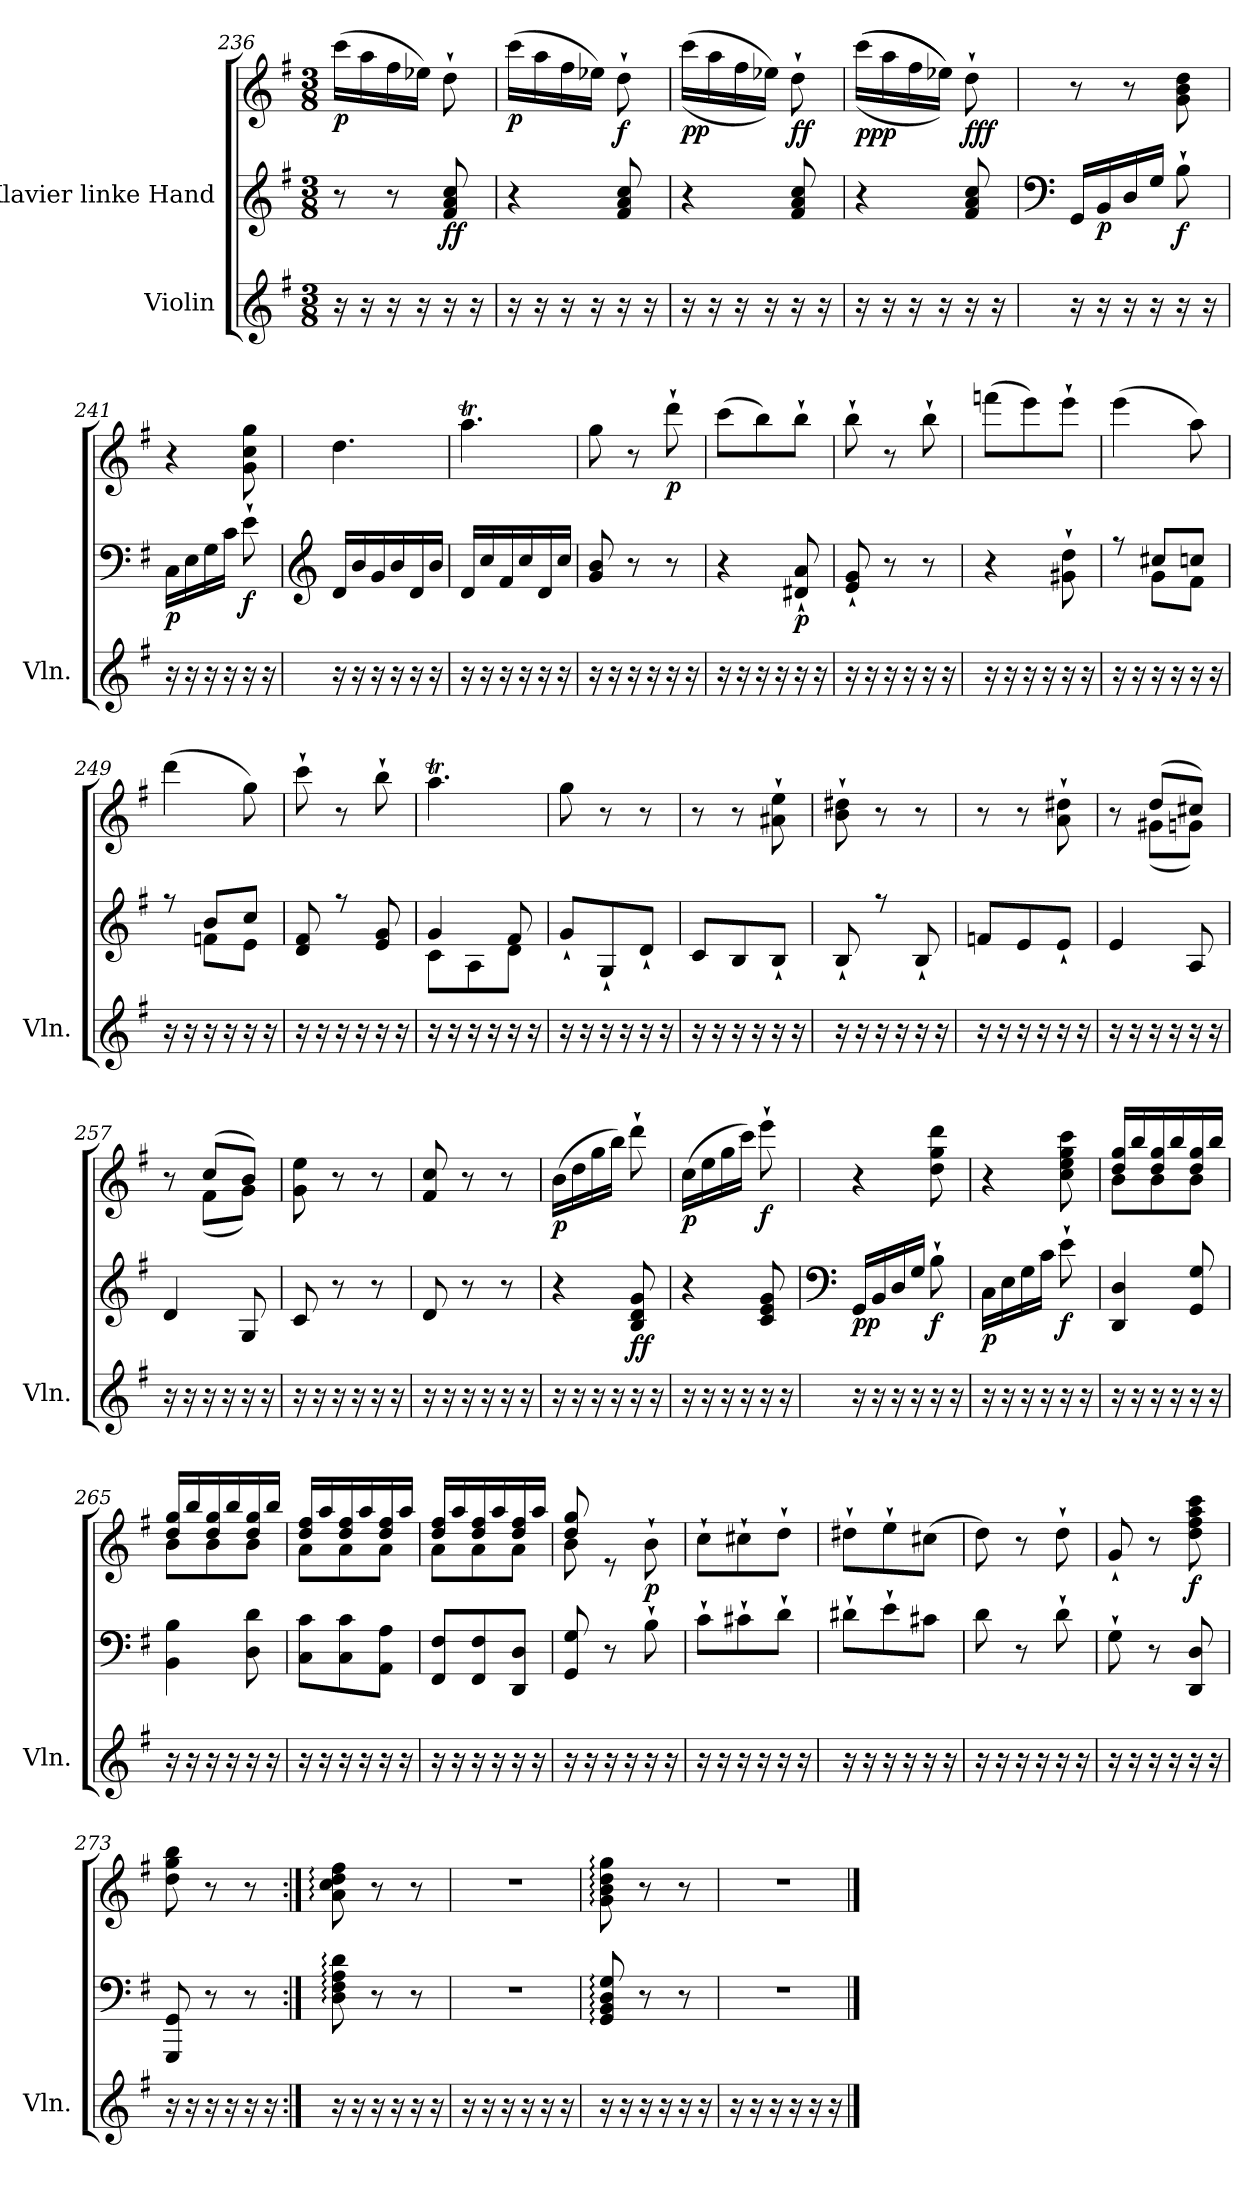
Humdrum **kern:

**kern	**kern	**kern	**dynam
*part2	*part1	*part1	*part1
*staff3	*staff2	*staff1	*staff1/2
*I"Violin	*I"Klavier linke Hand	*	*
*I'Vln.	*	*	*
*clefG2	*clefG2	*clefG2	*
*k[f#]	*k[f#]	*k[f#]	*
*M3/8	*M3/8	*M3/8	*
=236	=236	=236	=236
!	!	!	!LO:DY:b
16r	8r	(>16ccc\LL	p
16r	.	16aa\	.
16r	8r	16ff#\	.
16r	.	16ee-X\JJ)	.
!	!	!	!LO:DY:b=2
!	!	!	!LO:DY:n=1:b
16r	8f#/ 8a/ 8cc/	8dd`\	f f
16r	.	.	.
=237	=237	=237	=237
!	!	!	!LO:DY:b
16r	4r	(>16ccc\LL	p
16r	.	16aa\	.
16r	.	16ff#\	.
16r	.	16ee-X\JJ)	.
!	!	!	!LO:DY:b
16r	8f#/ 8a/ 8cc/	8dd`\	f
16r	.	.	.
=238	=238	=238	=238
!	!	!	!LO:DY:b
!	!	!	!LO:DY:n=1:b
16r	4r	(>(>16ccc\LL	p p
16r	.	16aa\	.
16r	.	16ff#\	.
16r	.	16ee-X\JJ))	.
!	!	!	!LO:DY:n=2:b
!	!	!	!LO:DY:n=3:b
16r	8f#/ 8a/ 8cc/	8dd`\	f f
16r	.	.	.
=239	=239	=239	=239
!	!	!	!LO:DY:b
!	!	!	!LO:DY:n=1:b
!	!	!	!LO:DY:n=2:b
16r	4r	(>(>(>16ccc\LL	p p p
16r	.	16aa\	.
16r	.	16ff#\	.
16r	.	16ee-X\JJ)))	.
!	!	!	!LO:DY:n=3:b
!	!	!	!LO:DY:n=4:b
!	!	!	!LO:DY:n=5:b
16r	8f#/ 8a/ 8cc/	8dd`\	f f f
16r	.	.	.
=240	=240	=240	=240
*	*clefF4	*	*
16r	16GG/LL	8r	.
!	!	!	!LO:DY:b=2
16r	16BB/	.	p
16r	16D/	8r	.
16r	16G/JJ	.	.
!	!	!	!LO:DY:b=2
16r	8B`\	8g\ 8b\ 8dd\	f
16r	.	.	.
!!LO:LB:g=z
=241	=241	=241	=241
!	!	!	!LO:DY:b=2
16r	16C\LL	4r	p
16r	16E\	.	.
16r	16G\	.	.
16r	16c\JJ	.	.
!	!	!	!LO:DY:b=2
16r	8e`\	8g\ 8cc\ 8gg\	f
16r	.	.	.
=242	=242	=242	=242
*	*clefG2	*	*
16r	16d/LL	4.dd\	.
16r	16b/	.	.
16r	16g/	.	.
16r	16b/	.	.
16r	16d/	.	.
16r	16b/JJ	.	.
=243	=243	=243	=243
16r	16d/LL	4.aaT\	.
16r	16cc/	.	.
16r	16f#/	.	.
16r	16cc/	.	.
16r	16d/	.	.
16r	16cc/JJ	.	.
=244	=244	=244	=244
16r	8g/ 8b/	8gg\	.
16r	.	.	.
16r	8r	8r	.
16r	.	.	.
!	!	!	!LO:DY:b
16r	8r	8ddd`\	p
16r	.	.	.
=245	=245	=245	=245
16r	4r	(>8ccc\L	.
16r	.	.	.
16r	.	8bb\)	.
16r	.	.	.
!	!	!	!LO:DY:b=2
16r	8d#X/` 8a/`	8bb`\J	p
16r	.	.	.
=246	=246	=246	=246
16r	8e/` 8g/`	8bb`\	.
16r	.	.	.
16r	8r	8r	.
16r	.	.	.
16r	8r	8bb`\	.
16r	.	.	.
=247	=247	=247	=247
16r	4r	(>8fffn\L	.
16r	.	.	.
16r	.	8eee\)	.
16r	.	.	.
16r	8g#X\` 8dd\`	8eee`\J	.
16r	.	.	.
!!LO:PB:g=z
=248	=248	=248	=248
*	*^	*	*
16r	8ryy	8rff	(>4eee\	.
16r	.	.	.	.
16r	8cc#X/L	8g\L	.	.
16r	.	.	.	.
16r	8ccn/J	8f#\J	8aa\)	.
16r	.	.	.	.
=249	=249	=249	=249	=249
16r	8ryy	8rff	(>4ddd\	.
16r	.	.	.	.
16r	8b/L	8fn\L	.	.
16r	.	.	.	.
16r	8cc/J	8e\J	8gg\)	.
16r	.	.	.	.
=250	=250	=250	=250	=250
16r	4.ryy	8d/ 8f#/	8ccc`\	.
16r	.	.	.	.
16r	.	8rff	8r	.
16r	.	.	.	.
16r	.	8e/ 8g/	8bb`\	.
16r	.	.	.	.
=251	=251	=251	=251	=251
16r	4g/	8c\L	4.aaT\	.
16r	.	.	.	.
16r	.	8A\	.	.
16r	.	.	.	.
16r	8f#/	8d\J	.	.
16r	.	.	.	.
=252	=252	=252	=252	=252
16r	4.rddyy	8g`/L	8gg\	.
16r	.	.	.	.
16r	.	8G`/	8r	.
16r	.	.	.	.
16r	.	8d`/J	8r	.
16r	.	.	.	.
=253	=253	=253	=253	=253
16r	4.ryy	8c/L	8r	.
16r	.	.	.	.
16r	.	8B/	8r	.
16r	.	.	.	.
16r	.	8B`/J	8a#X\` 8ee\`	.
16r	.	.	.	.
=254	=254	=254	=254	=254
16r	4.ryy	8B`/	8b\` 8dd#X\`	.
16r	.	.	.	.
16r	.	8rff	8r	.
16r	.	.	.	.
16r	.	8B`/	8r	.
16r	.	.	.	.
=255	=255	=255	=255	=255
16r	4.ryy	8fn/L	8r	.
16r	.	.	.	.
16r	.	8e/	8r	.
16r	.	.	.	.
16r	.	8e`/J	8a\` 8dd#X\`	.
16r	.	.	.	.
!!LO:LB:g=z
=256	=256	=256	=256	=256
*	*	*	*^	*
16r	4.ryy	4e/	8r	8ryy	.
16r	.	.	.	.	.
16r	.	.	(>8dd/L	(<8g#X\L	.
16r	.	.	.	.	.
16r	.	8A/	8cc#X/J)	8gn\J)	.
16r	.	.	.	.	.
*	*v	*v	*	*	*
!!LO:LB:g=z	!!
=257	=257	=257	=257	=257
16r	4d/	8r	8ryy	.
16r	.	.	.	.
16r	.	(>8cc/L	(<8f#\L	.
16r	.	.	.	.
16r	8G/	8b/J)	8g\J)	.
16r	.	.	.	.
*	*	*v	*v	*
=258	=258	=258	=258
16r	8c/	8g\ 8ee\	.
16r	.	.	.
16r	8r	8r	.
16r	.	.	.
16r	8r	8r	.
16r	.	.	.
=259	=259	=259	=259
16r	8d/	8f#/ 8cc/	.
16r	.	.	.
16r	8r	8r	.
16r	.	.	.
16r	8r	8r	.
16r	.	.	.
=260	=260	=260	=260
!	!	!	!LO:DY:b
16r	4r	(>16b\LL	p
16r	.	16dd\	.
16r	.	16gg\	.
16r	.	16bb\JJ)	.
!	!	!	!LO:DY:b=2
!	!	!	!LO:DY:n=1:b
16r	8B/ 8d/ 8g/	8ddd`\	f f
16r	.	.	.
=261	=261	=261	=261
!	!	!	!LO:DY:b
16r	4r	(>16cc\LL	p
16r	.	16ee\	.
16r	.	16gg\	.
16r	.	16ccc\JJ)	.
!	!	!	!LO:DY:b
16r	8c/ 8e/ 8g/	8eee`\	f
16r	.	.	.
=262	=262	=262	=262
*	*clefF4	*	*
!	!	!	!LO:DY:b=2
!	!	!	!LO:DY:n=1:b
16r	16GG/LL	4r	p p
16r	16BB/	.	.
16r	16D/	.	.
16r	16G/JJ	.	.
!	!	!	!LO:DY:n=2:b=2
16r	8B`\	8dd\ 8gg\ 8ddd\	f
16r	.	.	.
=263	=263	=263	=263
!	!	!	!LO:DY:b=2
16r	16C\LL	4r	p
16r	16E\	.	.
16r	16G\	.	.
16r	16c\JJ	.	.
!	!	!	!LO:DY:b=2
16r	8e`\	8cc\ 8ee\ 8gg\ 8ccc\	f
16r	.	.	.
!!LO:LB:g=z
=264	=264	=264	=264
*	*	*^	*
16r	4DD/ 4D/	16dd/ 16gg/LL	8b\L	.
16r	.	16bb/	.	.
16r	.	16dd/ 16gg/	8b\	.
16r	.	16bb/	.	.
16r	8GG/ 8G/	16dd/ 16gg/	8b\J	.
16r	.	16bb/JJ	.	.
=265	=265	=265	=265	=265
16r	4BB\ 4B\	16dd/ 16gg/LL	8b\L	.
16r	.	16bb/	.	.
16r	.	16dd/ 16gg/	8b\	.
16r	.	16bb/	.	.
16r	8D\ 8d\	16dd/ 16gg/	8b\J	.
16r	.	16bb/JJ	.	.
=266	=266	=266	=266	=266
16r	8C\ 8c\L	16dd/ 16ff#/LL	8a\L	.
16r	.	16aa/	.	.
16r	8C\ 8c\	16dd/ 16ff#/	8a\	.
16r	.	16aa/	.	.
16r	8AA\ 8A\J	16dd/ 16ff#/	8a\J	.
16r	.	16aa/JJ	.	.
=267	=267	=267	=267	=267
16r	8FF#/ 8F#/L	16dd/ 16ff#/LL	8a\L	.
16r	.	16aa/	.	.
16r	8FF#/ 8F#/	16dd/ 16ff#/	8a\	.
16r	.	16aa/	.	.
16r	8DD/ 8D/J	16dd/ 16ff#/	8a\J	.
16r	.	16aa/JJ	.	.
=268	=268	=268	=268	=268
16r	8GG/ 8G/	8dd/ 8gg/	8b\	.
16r	.	.	.	.
16r	8r	8re	4ryy	.
16r	.	.	.	.
!	!	!	!	!LO:DY:b
16r	8B`\	8b`\	.	p
16r	.	.	.	.
*	*	*v	*v	*
=269	=269	=269	=269
16r	8c`\L	8cc`\L	.
16r	.	.	.
16r	8c#X`\	8cc#X`\	.
16r	.	.	.
16r	8d`\J	8dd`\J	.
16r	.	.	.
!!LO:PB:g=z
=270	=270	=270	=270
16r	8d#X`\L	8dd#X`\L	.
16r	.	.	.
16r	8e`\	8ee`\	.
16r	.	.	.
16r	8c#X\J	(>8cc#X\J	.
16r	.	.	.
=271	=271	=271	=271
16r	8d\	8dd\)	.
16r	.	.	.
16r	8r	8r	.
16r	.	.	.
16r	8d`\	8dd`\	.
16r	.	.	.
=272	=272	=272	=272
16r	8G`\	8g`/	.
16r	.	.	.
16r	8r	8r	.
16r	.	.	.
!	!	!	!LO:DY:b
16r	8DD/ 8D/	8dd\ 8ff#\ 8aa\ 8ccc\	f
16r	.	.	.
=273	=273	=273	=273
16r	8GGG/ 8GG/	8dd\ 8gg\ 8bb\	.
16r	.	.	.
16r	8r	8r	.
16r	.	.	.
16r	8r	8r	.
16r	.	.	.
=274:|!	=274:|!	=274:|!	=274:|!
16r	8D\: 8F#\: 8A\: 8d\:	8a\: 8cc\: 8dd\: 8ff#\:	.
16r	.	.	.
16r	8r	8r	.
16r	.	.	.
16r	8r	8r	.
16r	.	.	.
=275	=275	=275	=275
16r	4.r	4.r	.
16r	.	.	.
16r	.	.	.
16r	.	.	.
16r	.	.	.
16r	.	.	.
=276	=276	=276	=276
16r	8GG/: 8BB/: 8D/: 8G/:	8g\: 8b\: 8dd\: 8gg\:	.
16r	.	.	.
16r	8r	8r	.
16r	.	.	.
16r	8r	8r	.
16r	.	.	.
=277	=277	=277	=277
16r	4.r	4.r	.
16r	.	.	.
16r	.	.	.
16r	.	.	.
16r	.	.	.
16r	.	.	.
==	==	==	==
*-	*-	*-	*-
